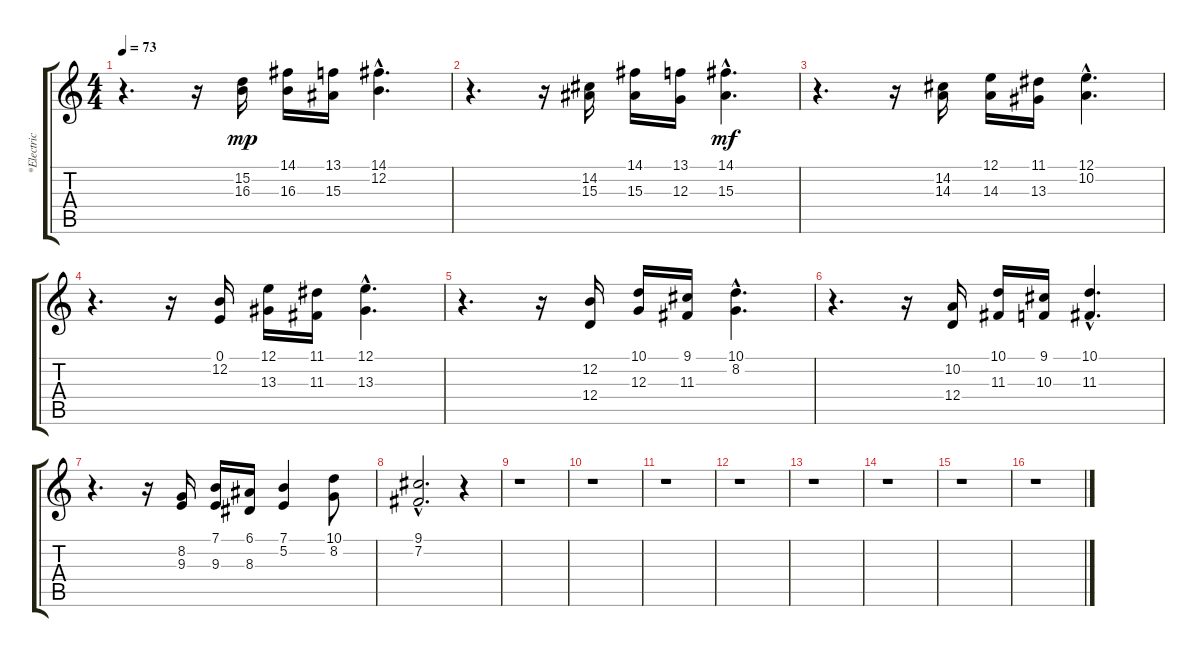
\track ("*Electric Guitar 3" "*Electric ") {instrument lead5charang}
\staff {score tabs}
\tuning (E4 B3 G3 D3 A2 E2) {hide}
\ts (4 4)
\tempo 73
\clef g2
\ks c
r.4{d dy mp} r.16 (15.2 16.3).16 (14.1 16.3).16 (13.1 15.3).16 (14.1{hac} 12.2{hac}).4{d} |
r.4{d} r.16 (14.2 15.3).16 (14.1 15.3).16 (13.1 12.3).16 (14.1{hac} 15.3{hac}).4{d dy mf} |
r.4{d} r.16 (14.2 14.3).16 (12.1 14.3).16 (11.1 13.3).16 (12.1{hac} 10.2{hac}).4{d} |
r.4{d} r.16 (0.1 12.2).16 (12.1 13.3).16 (11.1 11.3).16 (12.1{hac} 13.3{hac}).4{d} |
r.4{d} r.16 (12.2 12.4).16 (10.1 12.3).16 (9.1 11.3).16 (10.1{hac} 8.2{hac}).4{d} |
r.4{d} r.16 (10.2 12.4).16 (10.1 11.3).16 (9.1 10.3).16 (10.1{hac} 11.3{hac}).4{d} |
r.4{d} r.16 (8.2 9.3).16 (7.1 9.3).16 (6.1 8.3).16 (7.1 5.2).4 (10.1 8.2).8 |
(9.1{hac} 7.2{hac}).2{d} r.4 |
r.1 |
r.1 |
r.1 |
r.1 |
r.1 |
r.1 |
r.1 |
r.1
